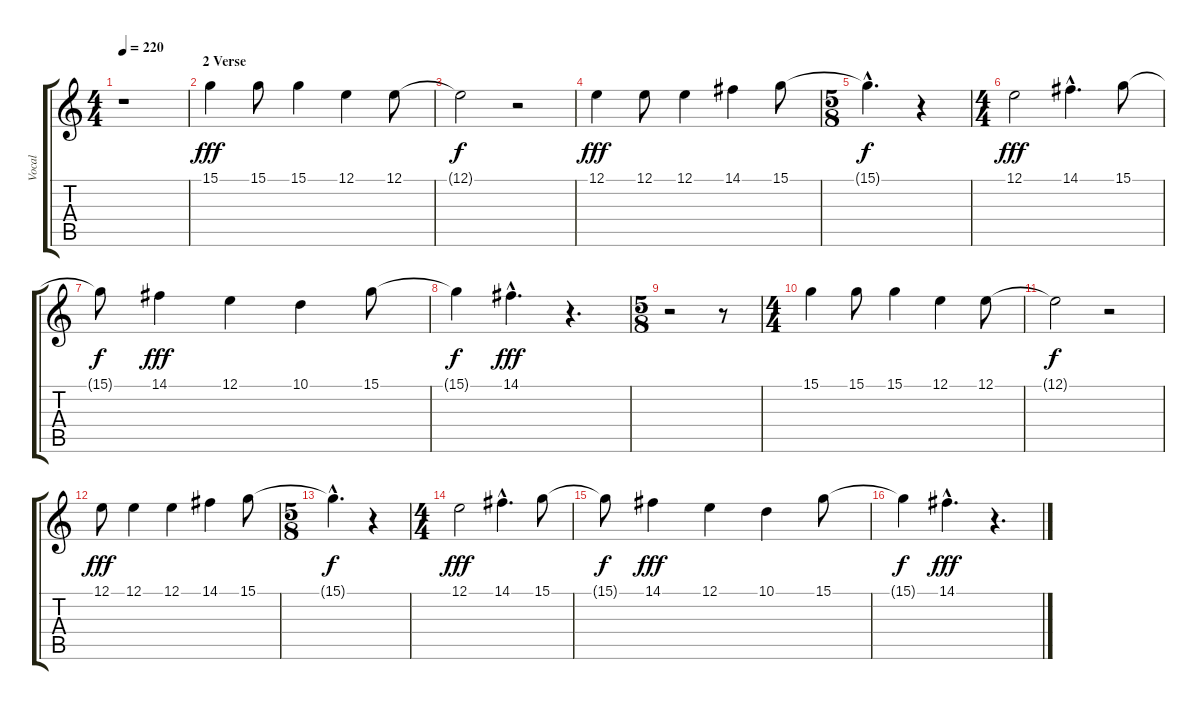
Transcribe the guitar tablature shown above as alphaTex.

\track ("Vocal" "Vocal") {instrument lead2sawtooth}
\staff {score tabs}
\tuning (E4 B3 G3 D3 A2 E2) {hide}
\ts (4 4)
\tempo 220
\clef g2
\ks c
r.1{dy fff} |
\section ("" "2 Verse")
15.1.4 15.1.8 15.1.4 12.1.4 12.1.8 |
12.1{t}.2{dy f} r.2 |
12.1.4{dy fff} 12.1.8 12.1.4 14.1.4 15.1.8 |
\ts (5 8)
15.1{hac t}.4{d dy f} r.4 |
\ts (4 4)
12.1.2{dy fff} 14.1{hac}.4{d} 15.1.8 |
15.1{t}.8{dy f} 14.1.4{dy fff} 12.1.4 10.1.4 15.1.8 |
15.1{t}.4{dy f} 14.1{hac}.4{d dy fff} r.4{d} |
\ts (5 8)
r.2 r.8 |
\ts (4 4)
15.1.4 15.1.8 15.1.4 12.1.4 12.1.8 |
12.1{t}.2{dy f} r.2 |
12.1.8{dy fff} 12.1.4 12.1.4 14.1.4 15.1.8 |
\ts (5 8)
15.1{hac t}.4{d dy f} r.4 |
\ts (4 4)
12.1.2{dy fff} 14.1{hac}.4{d} 15.1.8 |
15.1{t}.8{dy f} 14.1.4{dy fff} 12.1.4 10.1.4 15.1.8 |
15.1{t}.4{dy f} 14.1{hac}.4{d dy fff} r.4{d}
